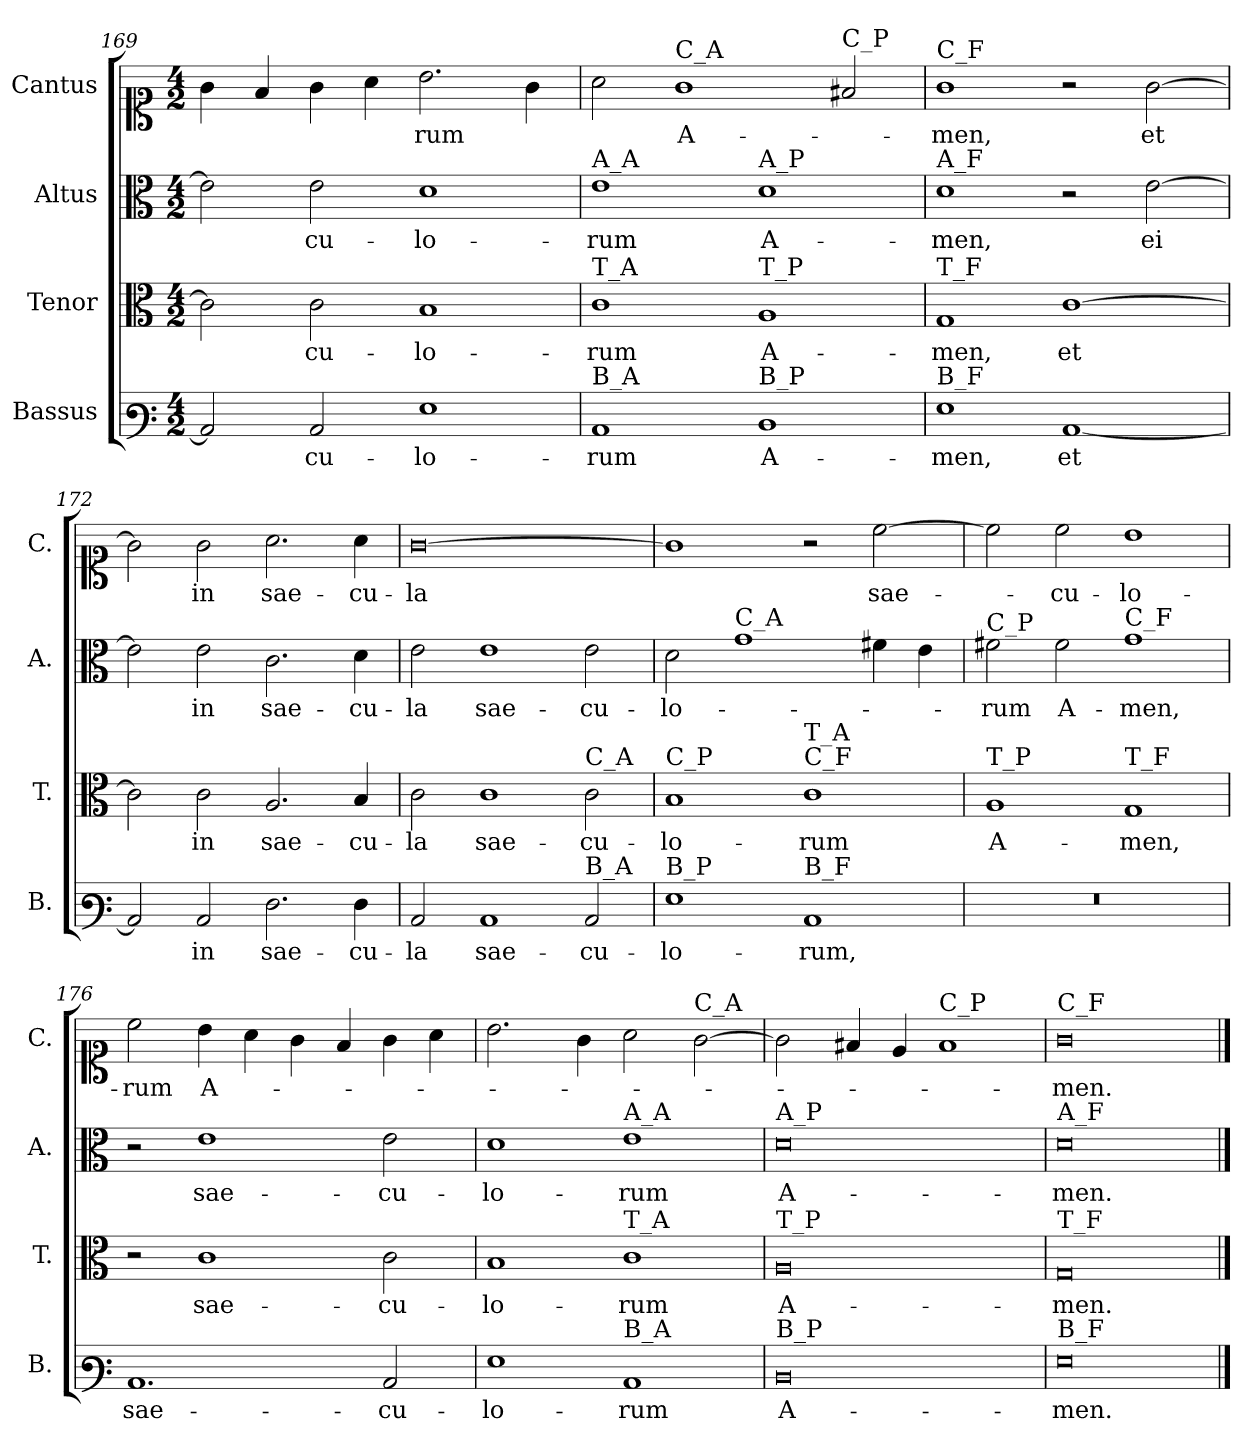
**kern	**text	**kern	**text	**kern	**text	**kern	**text
*part4	*part4	*part3	*part3	*part2	*part2	*part1	*part1
*staff4	*staff4	*staff3	*staff3	*staff2	*staff2	*staff1	*staff1
*I"Bassus	*	*I"Tenor	*	*I"Altus	*	*I"Cantus	*
*I'B.	*	*I'T.	*	*I'A.	*	*I'C.	*
*clefF3	*	*clefC3	*	*clefC3	*	*clefC1	*
*k[]	*	*k[]	*	*k[]	*	*k[]	*
*M4/2	*	*M4/2	*	*M4/2	*	*M4/2	*
=169	=169	=169	=169	=169	=169	=169	=169
2C/]	.	2c\]	.	2e\]	.	4g\	.
.	.	.	.	.	.	4f/	.
2C/	-cu-	2c\	-cu-	2e\	-cu-	4g\	.
.	.	.	.	.	.	4a\	.
1G	-lo-	1B	-lo-	1d	-lo-	2.b\	-rum
.	.	.	.	.	.	4g\	.
=170	=170	=170	=170	=170	=170	=170	=170
!	!	!	!	!LO:TX:a:t=A_A	!	!	!
!	!	!LO:TX:a:t=T_A	!	!	!	!	!
!LO:TX:a:t=B_A	!	!	!	!	!	!	!
1C	-rum	1c	-rum	1e	-rum	2a\	.
!	!	!	!	!	!	!LO:TX:a:t=C_A	!
.	.	.	.	.	.	1g	A-
!	!	!	!	!LO:TX:a:t=A_P	!	!	!
!	!	!LO:TX:a:t=T_P	!	!	!	!	!
!LO:TX:a:t=B_P	!	!	!	!	!	!	!
1D	A-	1A	A-	1d	A-	.	.
!	!	!	!	!	!	!LO:TX:a:t=C_P	!
.	.	.	.	.	.	2f#X/	.
=171	=171	=171	=171	=171	=171	=171	=171
!	!	!	!	!	!	!LO:TX:a:t=C_F	!
!	!	!	!	!LO:TX:a:t=A_F	!	!	!
!	!	!LO:TX:a:t=T_F	!	!	!	!	!
!LO:TX:a:t=B_F	!	!	!	!	!	!	!
1G	-men,	1G	-men,	1d	-men,	1g	-men,
[1C	et	[1c	et	2r	.	2r	.
.	.	.	.	[2e\	ei	[2g\	et
!!LO:LB:g=z
=172	=172	=172	=172	=172	=172	=172	=172
2C/]	.	2c\]	.	2e\]	.	2g\]	.
2C/	in	2c\	in	2e\	in	2g\	in
2.F\	sae-	2.A/	sae-	2.c\	sae-	2.a\	sae-
4F\	-cu-	4B/	-cu-	4d\	cu-	4a\	-cu-
=173	=173	=173	=173	=173	=173	=173	=173
2C/	-la	2c\	-la	2e\	-la	[0g	-la
1C	sae-	1c	sae-	1e	sae-	.	.
!	!	!LO:TX:a:t=C_A	!	!	!	!	!
!LO:TX:a:t=B_A	!	!	!	!	!	!	!
2C/	-cu-	2c\	-cu-	2e\	-cu-	.	.
=174	=174	=174	=174	=174	=174	=174	=174
!	!	!LO:TX:a:t=C_P	!	!	!	!	!
!LO:TX:a:t=B_P	!	!	!	!	!	!	!
1G	-lo-	1B	-lo-	2d\	-lo-	1g]	.
!	!	!	!	!LO:TX:a:t=C_A	!	!	!
.	.	.	.	1g	.	.	.
!	!	!LO:TX:a:t=C_F	!	!	!	!	!
!	!	!LO:TX:a:t=T_A	!	!	!	!	!
!LO:TX:a:t=B_F	!	!	!	!	!	!	!
1C	-rum,	1c	-rum	.	.	2r	.
.	.	.	.	4f#X\	.	[2cc\	sae-
.	.	.	.	4e\	.	.	.
=175	=175	=175	=175	=175	=175	=175	=175
!	!	!	!	!LO:TX:a:t=C_P	!	!	!
!	!	!LO:TX:a:t=T_P	!	!	!	!	!
!LO:N:vis=1	!	!	!	!	!	!	!
0r	.	1A	A-	2f#X\	-rum	2cc\]	.
.	.	.	.	2f#\	A-	2cc\	-cu-
!	!	!	!	!LO:TX:a:t=C_F	!	!	!
!	!	!LO:TX:a:t=T_F	!	!	!	!	!
.	.	1G	-men,	1g	-men,	1b	-lo-
=176	=176	=176	=176	=176	=176	=176	=176
1.C	sae-	2r	.	2r	.	2cc\	-rum
.	.	1c	sae-	1e	sae-	4b\	A-
.	.	.	.	.	.	4a\	.
.	.	.	.	.	.	4g\	.
.	.	.	.	.	.	4f/	.
2C/	-cu-	2c\	-cu-	2e\	-cu-	4g\	.
.	.	.	.	.	.	4a\	.
!!LO:PB:g=z
=177	=177	=177	=177	=177	=177	=177	=177
1G	-lo-	1B	-lo-	1d	-lo-	2.b\	.
.	.	.	.	.	.	4g\	.
!	!	!	!	!LO:TX:a:t=A_A	!	!	!
!	!	!LO:TX:a:t=T_A	!	!	!	!	!
!LO:TX:a:t=B_A	!	!	!	!	!	!	!
1C	-rum	1c	-rum	1e	-rum	2a\	.
!	!	!	!	!	!	!LO:TX:a:t=C_A	!
.	.	.	.	.	.	[2g\	.
=178	=178	=178	=178	=178	=178	=178	=178
!	!	!	!	!LO:TX:a:t=A_P	!	!	!
!	!	!LO:TX:a:t=T_P	!	!	!	!	!
!LO:TX:a:t=B_P	!	!	!	!	!	!	!
0D	A-	0A	A-	0d	A-	2g\]	.
.	.	.	.	.	.	4f#X/	.
.	.	.	.	.	.	4e/	.
!	!	!	!	!	!	!LO:TX:a:t=C_P	!
.	.	.	.	.	.	1f#	.
=179	=179	=179	=179	=179	=179	=179	=179
!	!	!	!	!	!	!LO:TX:a:t=C_F	!
!	!	!	!	!LO:TX:a:t=A_F	!	!	!
!	!	!LO:TX:a:t=T_F	!	!	!	!	!
!LO:TX:a:t=B_F	!	!	!	!	!	!	!
0G	-men.	0G	-men.	0d	-men.	0g	-men.
==	==	==	==	==	==	==	==
*-	*-	*-	*-	*-	*-	*-	*-
